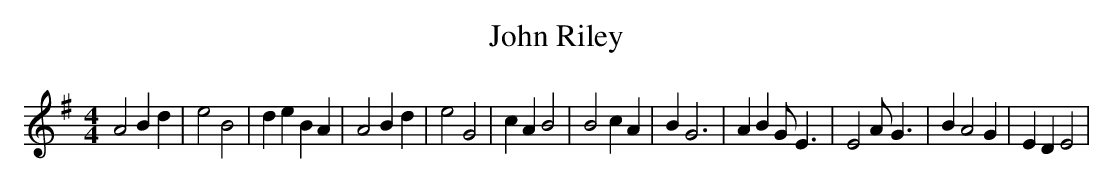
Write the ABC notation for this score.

X:1
T:John Riley
M:4/4
L:1/4
K:G
 A2 B d| e2 B2| d e B A| A2 B d| e2 G2| c A B2| B2 c A| B G3| A B G/2 E3/2|\
 E2 A/2 G3/2| B A2 G| E D E2|
